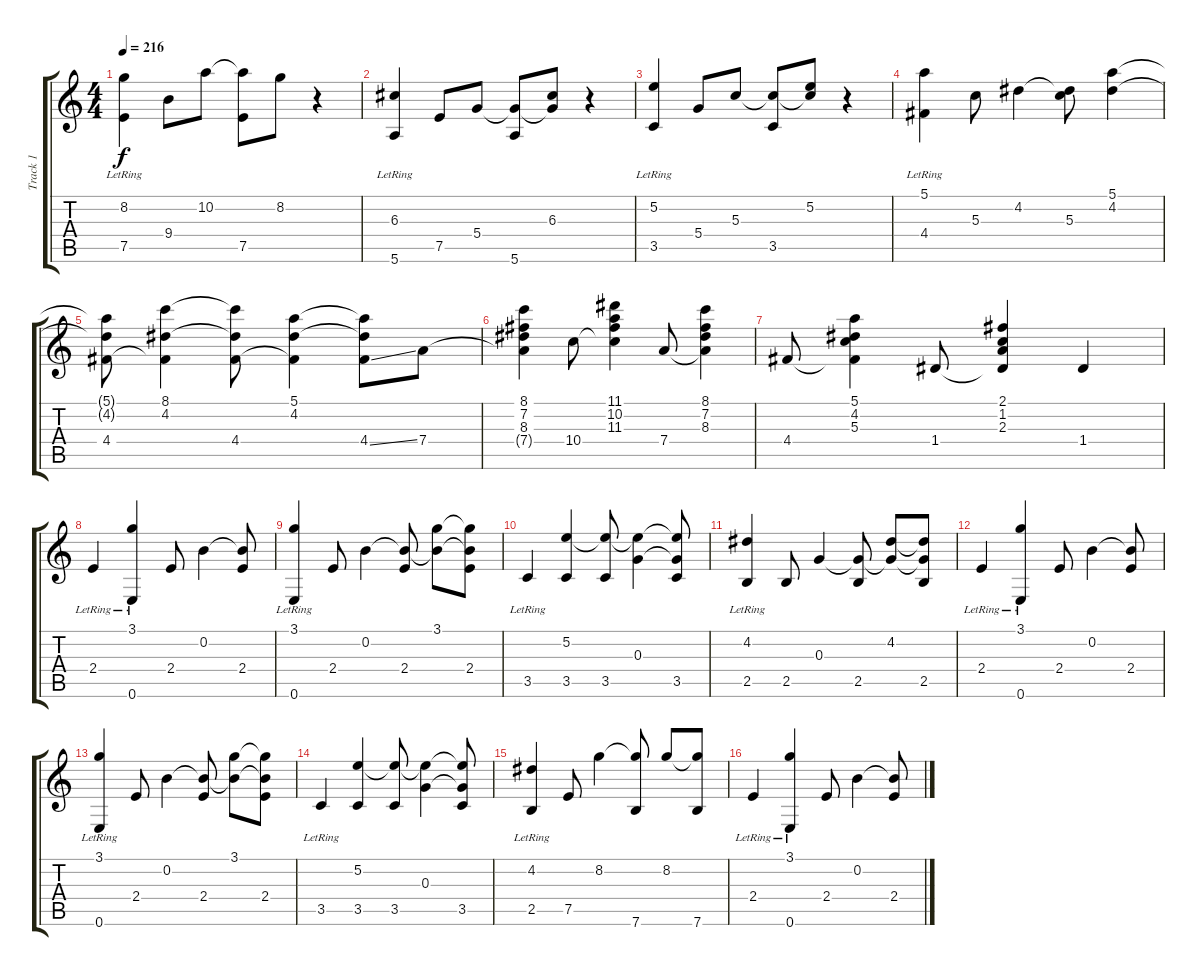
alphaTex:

\track ("Track 1" "Track 1") {instrument acousticguitarsteel}
\staff {score tabs}
\tuning (E4 B3 G3 D3 A2 E2) {hide}
\ts (4 4)
\tempo 216
\clef g2
\ks c
(8.2{lr} 7.5{lr}).4{dy f} 9.4.8 10.2.8 (10.2{t} 7.5).8 8.2.8 r.4 |
(6.3{lr} 5.6{lr}).4 7.5.8 5.4.8 (5.4{t} 5.6).8 (6.3 5.4{t}).8 r.4 |
(5.2{lr} 3.5{lr}).4 5.4.8 5.3.8 (5.3{t} 3.5).8 (5.2 5.3{t}).8 r.4 |
(5.1{lr} 4.4{lr}).4 5.3.8 4.2.4 (4.2{t} 5.3).8 (5.1 4.2).4 |
(5.1{t} 4.2{t} 4.4).8 (8.1 4.2 4.4{t}).4 (8.1{t} 4.2{t} 4.4).8 (5.1 4.2 4.4{t}).4 (5.1{t} 4.2{t} 4.4{ss}).8 7.4.8 |
(8.1 7.2 8.3 7.4{t}).4 10.4.8 (11.1 10.2 11.3 10.4{t}).4 7.4.8 (8.1 7.2 8.3 7.4{t}).4 |
4.4.8 (5.1 4.2 5.3 4.4{t}).4 1.4.8 (2.1 1.2 2.3 1.4{t}).4 1.4.4 |
2.4{lr}.4 (3.1{lr} 0.6{lr}).4 2.4.8 0.2.4 (0.2{t} 2.4).8 |
(3.1{lr} 0.6{lr}).4 2.4.8 0.2.4 (0.2{t} 2.4).8 (3.1 0.2{t}).8 (3.1{t} 0.2{t} 2.4).8 |
3.5{lr}.4 (5.2 3.5).4 (5.2{t} 3.5).8 (5.2{t} 0.3).4 (5.2{t} 0.3{t} 3.5).8 |
(4.2{lr} 2.5{lr}).4 2.5.8 0.3.4 (0.3{t} 2.5).8 (4.2 0.3{t}).8 (4.2{t} 0.3{t} 2.5).8 |
2.4{lr}.4 (3.1{lr} 0.6{lr}).4 2.4.8 0.2.4 (0.2{t} 2.4).8 |
(3.1{lr} 0.6{lr}).4 2.4.8 0.2.4 (0.2{t} 2.4).8 (3.1 0.2{t}).8 (3.1{t} 0.2{t} 2.4).8 |
3.5{lr}.4 (5.2 3.5).4 (5.2{t} 3.5).8 (5.2{t} 0.3).4 (5.2{t} 0.3{t} 3.5).8 |
(4.2{lr} 2.5{lr}).4 7.5.8 8.2.4 (8.2{t} 7.6).8 8.2.8 (8.2{t} 7.6).8 |
2.4{lr}.4 (3.1{lr} 0.6{lr}).4 2.4.8 0.2.4 (0.2{t} 2.4).8
